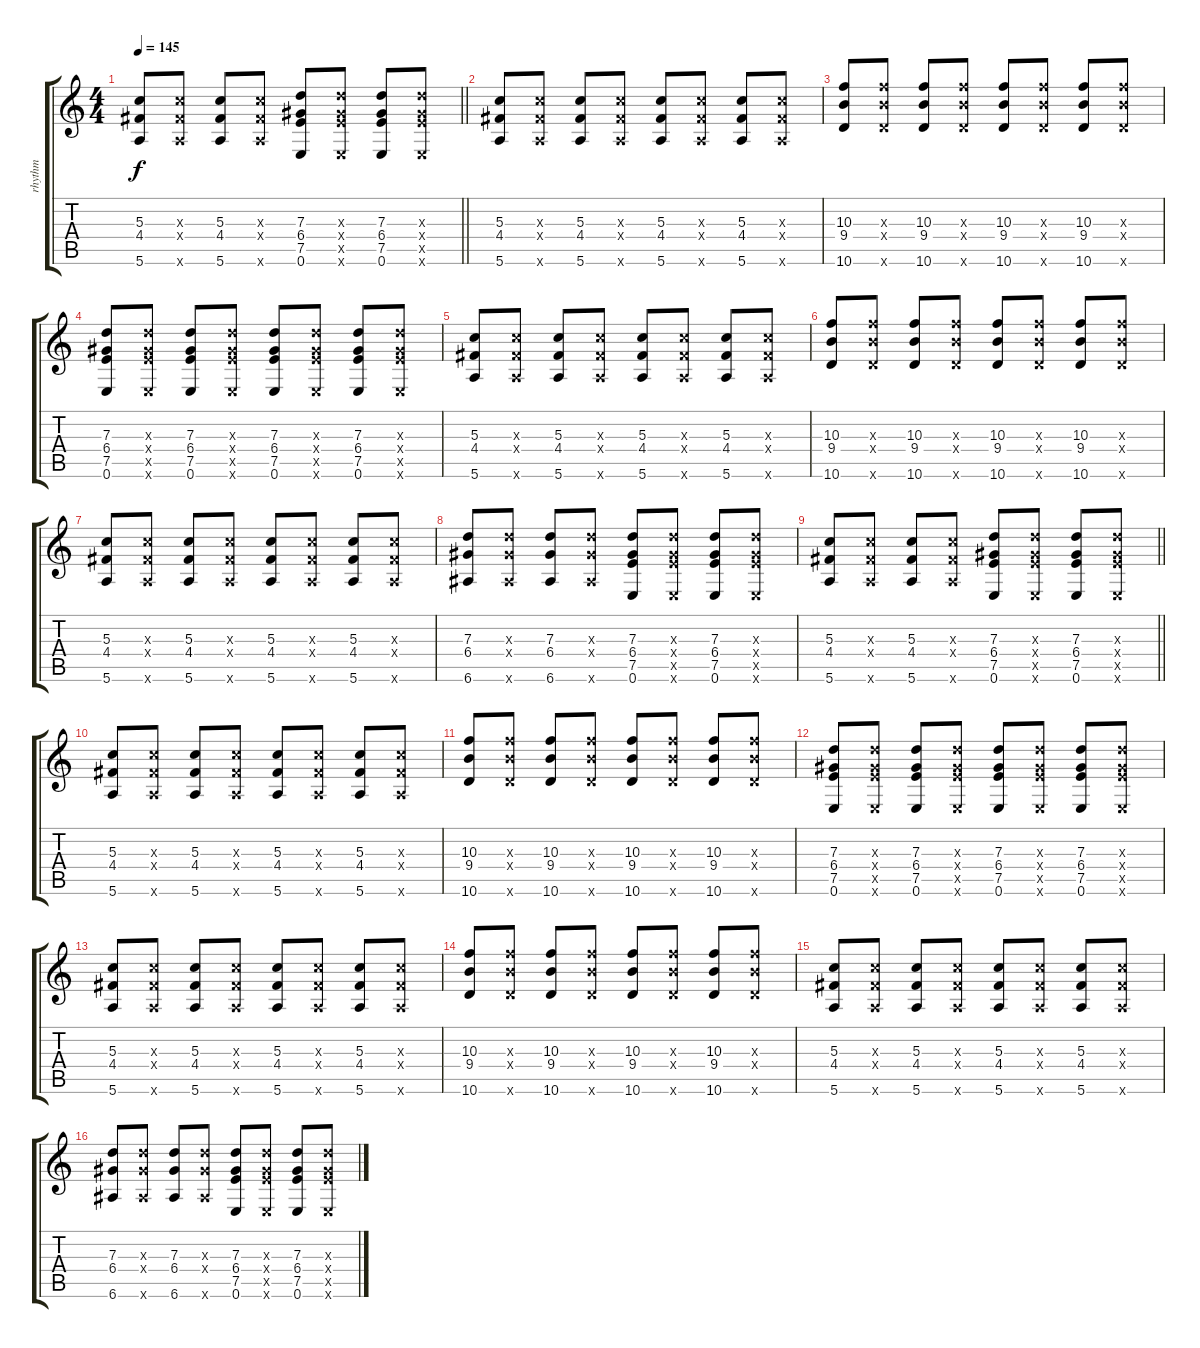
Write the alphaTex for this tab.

\track ("rhythm" "rhythm") {instrument acousticguitarnylon}
\staff {score tabs}
\tuning (E4 B3 G3 D3 A2 E2) {hide}
\ts (4 4)
\tempo 145
\clef g2
\barLineRight lightlight
\ks c
(5.3 4.4 5.6).8{dy f} (5.3{x} 4.4{x} 5.6{x}).8 (5.3 4.4 5.6).8 (5.3{x} 4.4{x} 5.6{x}).8 (7.3 6.4 7.5 0.6).8 (7.3{x} 6.4{x} 7.5{x} 0.6{x}).8 (7.3 6.4 7.5 0.6).8 (7.3{x} 6.4{x} 7.5{x} 0.6{x}).8 |
(5.3 4.4 5.6).8 (5.3{x} 4.4{x} 5.6{x}).8 (5.3 4.4 5.6).8 (5.3{x} 4.4{x} 5.6{x}).8 (5.3 4.4 5.6).8 (5.3{x} 4.4{x} 5.6{x}).8 (5.3 4.4 5.6).8 (5.3{x} 4.4{x} 5.6{x}).8 |
(10.3 9.4 10.6).8 (10.3{x} 9.4{x} 10.6{x}).8 (10.3 9.4 10.6).8 (10.3{x} 9.4{x} 10.6{x}).8 (10.3 9.4 10.6).8 (10.3{x} 9.4{x} 10.6{x}).8 (10.3 9.4 10.6).8 (10.3{x} 9.4{x} 10.6{x}).8 |
(7.3 6.4 7.5 0.6).8 (7.3{x} 6.4{x} 7.5{x} 0.6{x}).8 (7.3 6.4 7.5 0.6).8 (7.3{x} 6.4{x} 7.5{x} 0.6{x}).8 (7.3 6.4 7.5 0.6).8 (7.3{x} 6.4{x} 7.5{x} 0.6{x}).8 (7.3 6.4 7.5 0.6).8 (7.3{x} 6.4{x} 7.5{x} 0.6{x}).8 |
(5.3 4.4 5.6).8 (5.3{x} 4.4{x} 5.6{x}).8 (5.3 4.4 5.6).8 (5.3{x} 4.4{x} 5.6{x}).8 (5.3 4.4 5.6).8 (5.3{x} 4.4{x} 5.6{x}).8 (5.3 4.4 5.6).8 (5.3{x} 4.4{x} 5.6{x}).8 |
(10.3 9.4 10.6).8 (10.3{x} 9.4{x} 10.6{x}).8 (10.3 9.4 10.6).8 (10.3{x} 9.4{x} 10.6{x}).8 (10.3 9.4 10.6).8 (10.3{x} 9.4{x} 10.6{x}).8 (10.3 9.4 10.6).8 (10.3{x} 9.4{x} 10.6{x}).8 |
(5.3 4.4 5.6).8 (5.3{x} 4.4{x} 5.6{x}).8 (5.3 4.4 5.6).8 (5.3{x} 4.4{x} 5.6{x}).8 (5.3 4.4 5.6).8 (5.3{x} 4.4{x} 5.6{x}).8 (5.3 4.4 5.6).8 (5.3{x} 4.4{x} 5.6{x}).8 |
(7.3 6.4 6.6).8 (7.3{x} 6.4{x} 6.6{x}).8 (7.3 6.4 6.6).8 (7.3{x} 6.4{x} 6.6{x}).8 (7.3 6.4 7.5 0.6).8 (7.3{x} 6.4{x} 7.5{x} 0.6{x}).8 (7.3 6.4 7.5 0.6).8 (7.3{x} 6.4{x} 7.5{x} 0.6{x}).8 |
\barLineRight lightlight
(5.3 4.4 5.6).8 (5.3{x} 4.4{x} 5.6{x}).8 (5.3 4.4 5.6).8 (5.3{x} 4.4{x} 5.6{x}).8 (7.3 6.4 7.5 0.6).8 (7.3{x} 6.4{x} 7.5{x} 0.6{x}).8 (7.3 6.4 7.5 0.6).8 (7.3{x} 6.4{x} 7.5{x} 0.6{x}).8 |
(5.3 4.4 5.6).8 (5.3{x} 4.4{x} 5.6{x}).8 (5.3 4.4 5.6).8 (5.3{x} 4.4{x} 5.6{x}).8 (5.3 4.4 5.6).8 (5.3{x} 4.4{x} 5.6{x}).8 (5.3 4.4 5.6).8 (5.3{x} 4.4{x} 5.6{x}).8 |
(10.3 9.4 10.6).8 (10.3{x} 9.4{x} 10.6{x}).8 (10.3 9.4 10.6).8 (10.3{x} 9.4{x} 10.6{x}).8 (10.3 9.4 10.6).8 (10.3{x} 9.4{x} 10.6{x}).8 (10.3 9.4 10.6).8 (10.3{x} 9.4{x} 10.6{x}).8 |
(7.3 6.4 7.5 0.6).8 (7.3{x} 6.4{x} 7.5{x} 0.6{x}).8 (7.3 6.4 7.5 0.6).8 (7.3{x} 6.4{x} 7.5{x} 0.6{x}).8 (7.3 6.4 7.5 0.6).8 (7.3{x} 6.4{x} 7.5{x} 0.6{x}).8 (7.3 6.4 7.5 0.6).8 (7.3{x} 6.4{x} 7.5{x} 0.6{x}).8 |
(5.3 4.4 5.6).8 (5.3{x} 4.4{x} 5.6{x}).8 (5.3 4.4 5.6).8 (5.3{x} 4.4{x} 5.6{x}).8 (5.3 4.4 5.6).8 (5.3{x} 4.4{x} 5.6{x}).8 (5.3 4.4 5.6).8 (5.3{x} 4.4{x} 5.6{x}).8 |
(10.3 9.4 10.6).8 (10.3{x} 9.4{x} 10.6{x}).8 (10.3 9.4 10.6).8 (10.3{x} 9.4{x} 10.6{x}).8 (10.3 9.4 10.6).8 (10.3{x} 9.4{x} 10.6{x}).8 (10.3 9.4 10.6).8 (10.3{x} 9.4{x} 10.6{x}).8 |
(5.3 4.4 5.6).8 (5.3{x} 4.4{x} 5.6{x}).8 (5.3 4.4 5.6).8 (5.3{x} 4.4{x} 5.6{x}).8 (5.3 4.4 5.6).8 (5.3{x} 4.4{x} 5.6{x}).8 (5.3 4.4 5.6).8 (5.3{x} 4.4{x} 5.6{x}).8 |
(7.3 6.4 6.6).8 (7.3{x} 6.4{x} 6.6{x}).8 (7.3 6.4 6.6).8 (7.3{x} 6.4{x} 6.6{x}).8 (7.3 6.4 7.5 0.6).8 (7.3{x} 6.4{x} 7.5{x} 0.6{x}).8 (7.3 6.4 7.5 0.6).8 (7.3{x} 6.4{x} 7.5{x} 0.6{x}).8
